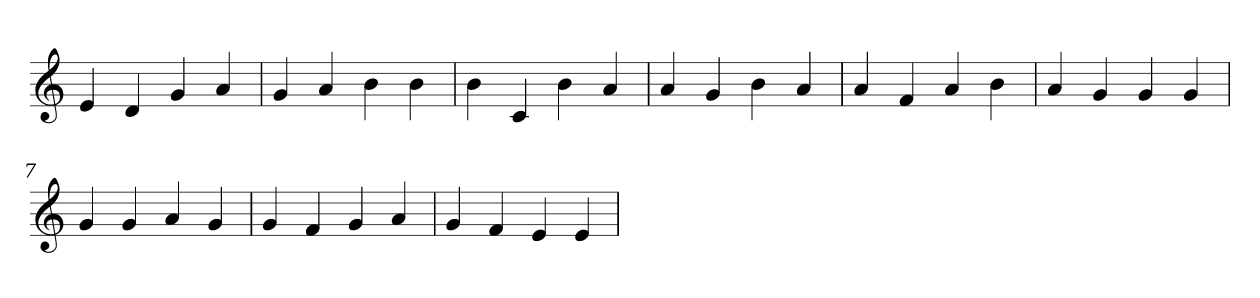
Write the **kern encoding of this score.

**kern
*part1
*staff1
*clefG2
=1
4e
4d
4g
4a
=2
4g
4a
4b
4b
=3
4b
4c
4b
4a
=4
4a
4g
4b
4a
=5
4a
4f
4a
4b
=6
4a
4g
4g
4g
=7
4g
4g
4a
4g
=8
4g
4f
4g
4a
=9
4g
4f
4e
4e
=
*-
